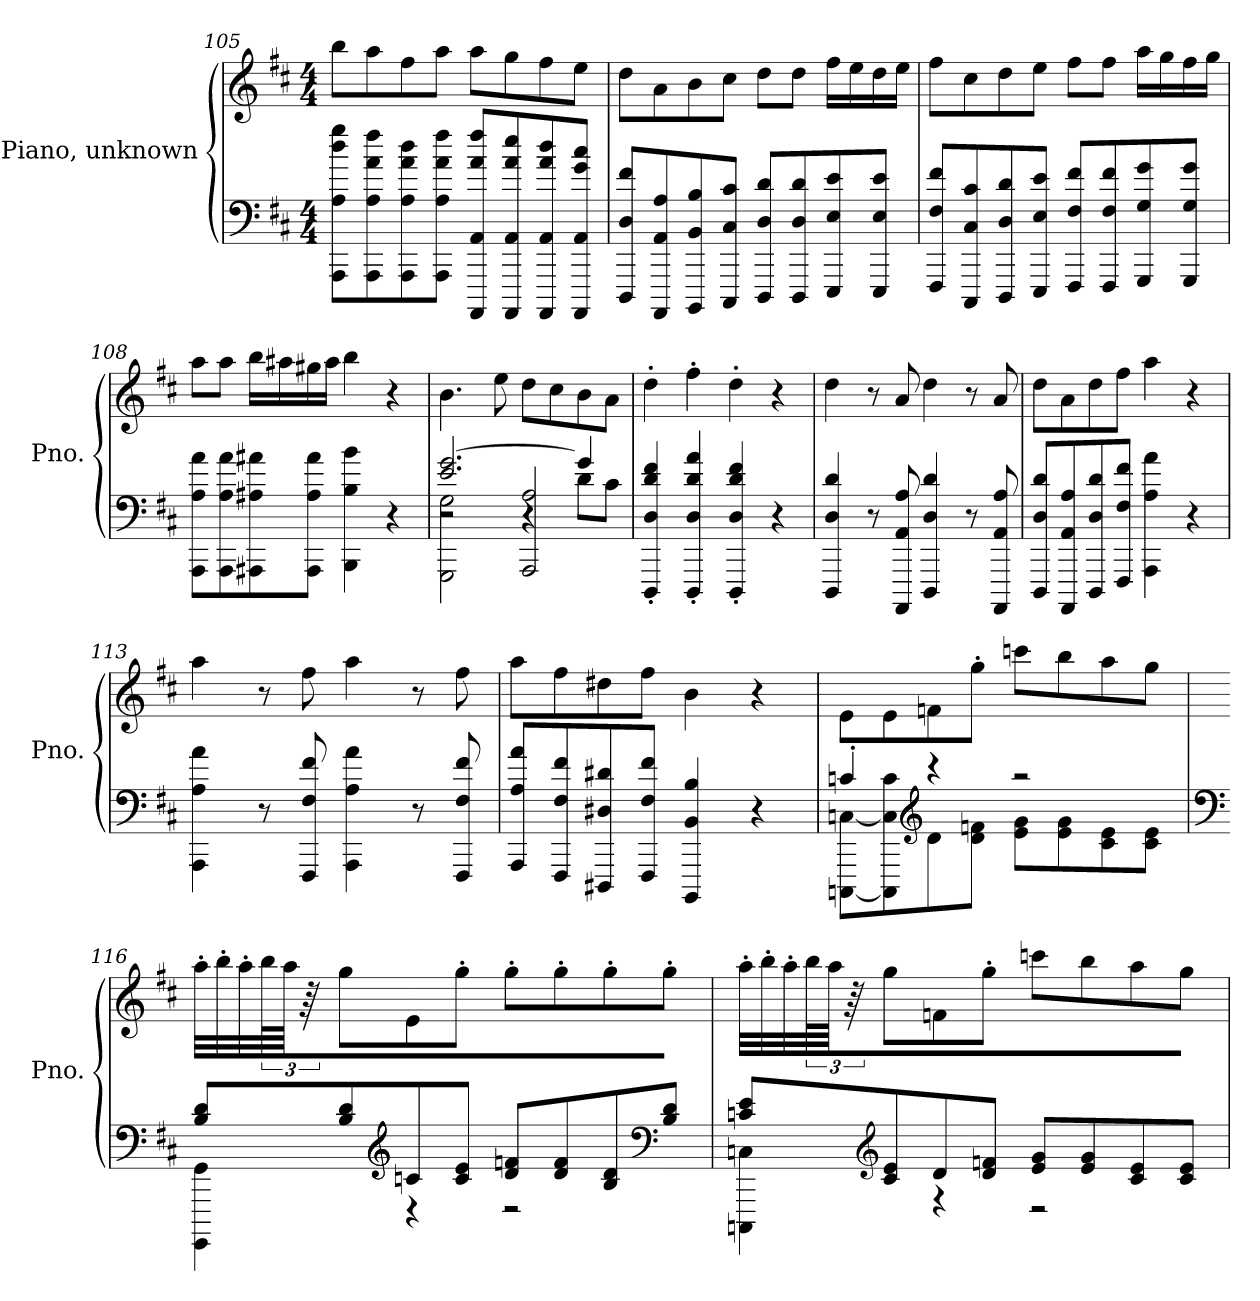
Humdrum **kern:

**kern	**kern
*part1	*part1
*staff2	*staff1
*I"Piano, unknown	*
*I'Pno.	*
*clefF4	*clefG2
*k[f#c#]	*k[f#c#]
*M4/4	*M4/4
=105	=105
8AAA\ 8A\ 8dd\ 8gg\L	8bb\L
8AAA\ 8A\ 8a\ 8ff#\	8aa\
8AAA\ 8A\ 8a\ 8dd\	8ff#\
8AAA\ 8A\ 8a\ 8ff#\J	8aa\J
8AAAA/ 8AA/ 8a/ 8ff#/L	8aa\L
8AAAA/ 8AA/ 8a/ 8ee/	8gg\
8AAAA/ 8AA/ 8a/ 8dd/	8ff#\
8AAAA/ 8AA/ 8g/ 8cc#/J	8ee\J
!!LO:LB:g=z
=106	=106
8DDD/ 8D/ 8f#/L	8dd\L
8AAAA/ 8AA/ 8A/	8a\
8BBBB/ 8BB/ 8B/	8b\
8CCC#/ 8C#/ 8c#/J	8cc#\J
8DDD/ 8D/ 8d/L	8dd\L
8DDD/ 8D/ 8d/	8dd\J
8EEE/ 8E/ 8e/	16ff#\LL
.	16ee\
8EEE/ 8E/ 8e/J	16dd\
.	16ee\JJ
=107	=107
8FFF#/ 8F#/ 8f#/L	8ff#\L
8CCC#/ 8C#/ 8c#/	8cc#\
8DDD/ 8D/ 8d/	8dd\
8EEE/ 8E/ 8e/J	8ee\J
8FFF#/ 8F#/ 8f#/L	8ff#\L
8FFF#/ 8F#/ 8f#/	8ff#\J
8GGG/ 8G/ 8g/	16aa\LL
.	16gg\
8GGG/ 8G/ 8g/J	16ff#\
.	16gg\JJ
=108	=108
8AAA\ 8A\ 8a\L	8aa\L
8AAA\ 8A\ 8a\	8aa\J
8AAA#X\ 8A#X\ 8a#X\	16bb\LL
.	16aa#X\
8AAA#\ 8A#\ 8a#\J	16gg#X\
.	16aa#\JJ
4BBB\ 4B\ 4b\	4bb\
4r	4r
!!LO:LB:g=z
=109	=109
*^	*
*	*^	*
2.e/ [2.g/	2GGG\ 2G\	2r	4.b\
.	.	.	8ee\
.	4r	2AAA/ 2A/	8dd\L
.	.	.	8cc#\
4g/]	8d\L	.	8b\
.	8c#\J	.	8a\J
*v	*v	*v	*
=110	=110
4DDD/' 4D/' 4d/' 4f#/'	4dd'\
4DDD/' 4D/' 4d/' 4a/'	4ff#'\
4DDD/' 4D/' 4d/' 4f#/'	4dd'\
4r	4r
=111	=111
4DDD/ 4D/ 4d/	4dd\
8r	8r
8AAAA/ 8AA/ 8A/	8a/
4DDD/ 4D/ 4d/	4dd\
8r	8r
8AAAA/ 8AA/ 8A/	8a/
=112	=112
8DDD/ 8D/ 8d/L	8dd\L
8AAAA/ 8AA/ 8A/	8a\
8DDD/ 8D/ 8d/	8dd\
8FFF#/ 8F#/ 8f#/J	8ff#\J
4AAA\ 4A\ 4a\	4aa\
4r	4r
=113	=113
4AAA\ 4A\ 4a\	4aa\
8r	8r
8FFF#/ 8F#/ 8f#/	8ff#\
4AAA\ 4A\ 4a\	4aa\
8r	8r
8FFF#/ 8F#/ 8f#/	8ff#\
!!LO:LB:g=z
=114	=114
8AAA/ 8A/ 8a/L	8aa\L
8FFF#/ 8F#/ 8f#/	8ff#\
8DDD#X/ 8D#X/ 8d#X/	8dd#X\
8FFF#/ 8F#/ 8f#/J	8ff#\J
4BBBB/ 4BB/ 4B/	4b\
4r	4r
=115	=115
*^	*
4cn'/	[8CCCn\ [8Cn\L	8e\L
.	8CCC\] 8C\] 8c\	8e\
*clefG2	*	*
4r	8d\	8fn\
.	8d\ 8fn\J	8gg'\J
2r	8e\ 8g\L	8cccn\L
.	8e\ 8g\	8bb\
.	8c\ 8e\	8aa\
.	8c\ 8e\J	8gg\J
=116	=116	=116
*clefF4	*	*
8B/ 8d/L	4GGGG\ 4GG\	32aa'\LLL
.	.	32bb'\
.	.	32aa'\
.	.	96bb\L
.	.	96aa\JJJJ
.	.	96r
8B/ 8d/	.	8gg\L
*clefG2	*	*
8cn/	4r	8e\
8c/ 8e/J	.	8gg'\J
8d/ 8fn/L	2r	8gg'\L
8d/ 8f/	.	8gg'\
8B/ 8d/	.	8gg'\
*clefF4	*	*
8B/ 8d/J	.	8gg'\J
!!LO:LB:g=z
=117	=117	=117
8cn/ 8e/L	4CCCn\ 4Cn\	32aa'\LLL
.	.	32bb'\
.	.	32aa'\
.	.	96bb\L
.	.	96aa\JJJJ
.	.	96r
*clefG2	*	*
8c/ 8e/	.	8gg\L
8d/	4r	8fn\
8d/ 8fn/J	.	8gg'\J
8e/ 8g/L	2r	8cccn\L
8e/ 8g/	.	8bb\
8c/ 8e/	.	8aa\
8c/ 8e/J	.	8gg\J
*v	*v	*
=	=
*-	*-
